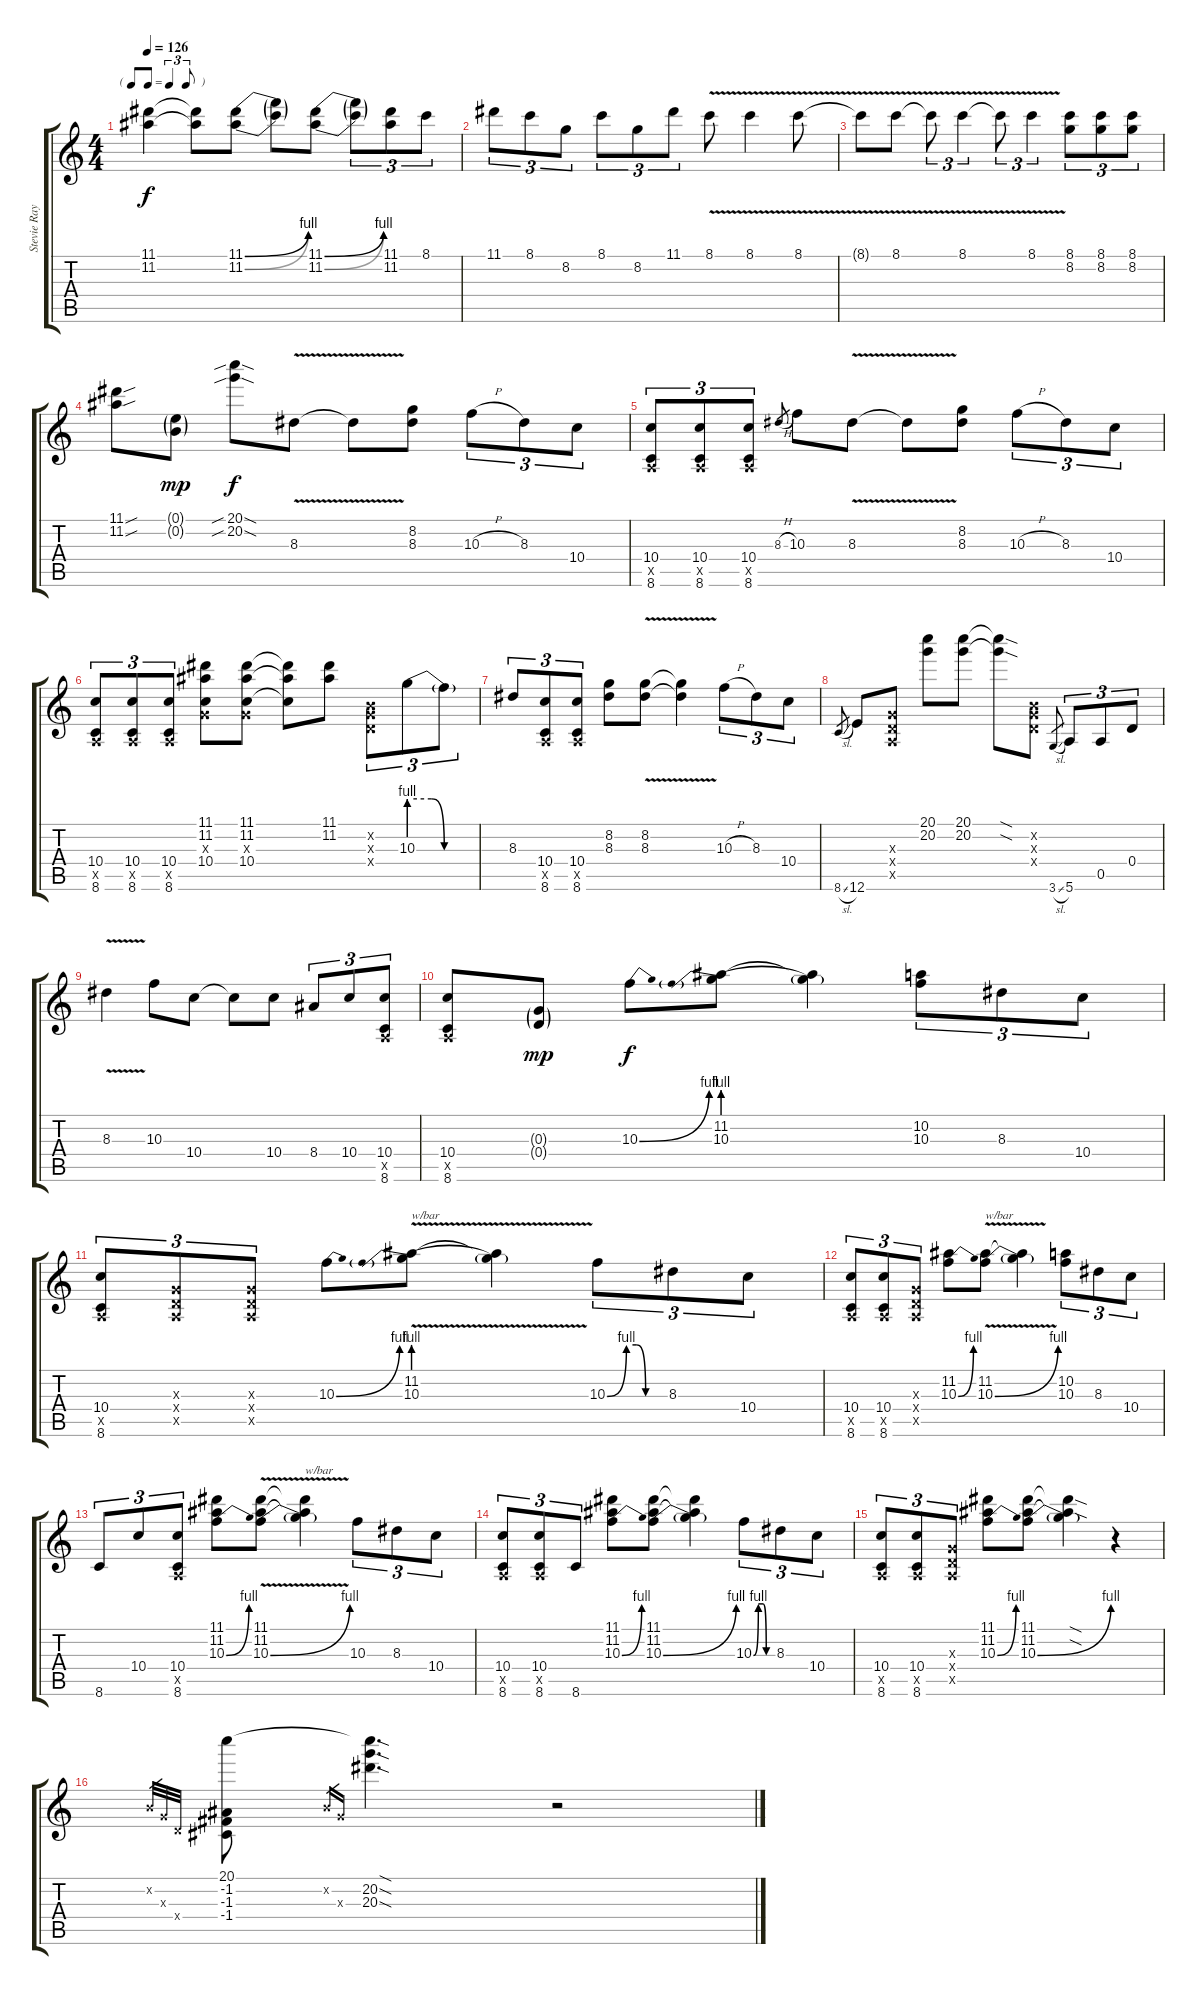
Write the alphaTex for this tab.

\track ("Stevie Ray Vaughan" "Stevie Ray") {instrument distortionguitar}
\staff {score tabs}
\tuning (E4 B3 G3 D3 A2 E2) {hide}
\ts (4 4)
\tf triplet8th
\tempo 126
\clef g2
\ks c
(11.1{t} 11.2{t}).4{dy f} (11.1{t} 11.2{t}).8 (11.1{be (bend 0 0 60 4)} 11.2{be (bend 0 0 60 4)}).8 (11.1{t} 11.2{t}).8 (11.1{be (bend 0 0 60 4)} 11.2{be (bend 0 0 60 4)}).8 (11.1{t} 11.2{t}).8{tu (3 2)} (11.1 11.2).8{tu (3 2)} 8.1.8{tu (3 2)} |
11.1.8{tu (3 2)} 8.1.8{tu (3 2)} 8.2.8{tu (3 2)} 8.1.8{tu (3 2)} 8.2.8{tu (3 2)} 11.1.8{tu (3 2)} 8.1{v}.8 8.1{v}.4 8.1{v}.8 |
8.1{t}.8 8.1{v}.8 8.1{t}.8{tu (3 2)} 8.1{v}.4{tu (3 2)} 8.1{t}.8{tu (3 2)} 8.1{v}.4{tu (3 2)} (8.1 8.2).8{tu (3 2)} (8.1 8.2).8{tu (3 2)} (8.1 8.2).8{tu (3 2)} |
(11.1{sou} 11.2{sou}).8 (0.1{g} 0.2{g}).8{dy mp} (20.1{sib sod} 20.2{sib sod}).8{dy f} 8.3{v}.8 8.3{t}.8 (8.2 8.3).8 10.3{h}.8{tu (3 2)} 8.3.8{tu (3 2)} 10.4.8{tu (3 2)} |
(10.4 0.5{x} 8.6).8{tu (3 2)} (10.4 0.5{x} 8.6).8{tu (3 2)} (10.4 0.5{x} 8.6).8{tu (3 2)} 8.3{h}.8{gr} 10.3.8 8.3{v}.8 8.3{t}.8 (8.2 8.3).8 10.3{h}.8{tu (3 2)} 8.3.8{tu (3 2)} 10.4.8{tu (3 2)} |
(10.4 0.5{x} 8.6).8{tu (3 2)} (10.4 0.5{x} 8.6).8{tu (3 2)} (10.4 0.5{x} 8.6).8{tu (3 2)} (11.1 11.2 0.3{x} 10.4).8 (11.1 11.2 0.3{x} 10.4).8 (11.1{t} 11.2{t} 10.4{t}).8 (11.1 11.2).8 (0.2{x} 0.3{x} 0.4{x}).8{tu (3 2)} 10.3{be (custom 0 4 19 4 30 0 60 0)}.8{tu (3 2)} 10.3{t}.8{tu (3 2)} |
8.3.8{tu (3 2)} (10.4 0.5{x} 8.6).8{tu (3 2)} (10.4 0.5{x} 8.6).8{tu (3 2)} (8.2 8.3).8 (8.2{v} 8.3{v}).8 (8.2{t} 8.3{t}).4 10.3{h}.8{tu (3 2)} 8.3.8{tu (3 2)} 10.4.8{tu (3 2)} |
8.6{sl}.8{gr} 12.6.8 (0.3{x} 0.4{x} 0.5{x}).8 (20.1 20.2).8 (20.1 20.2).8 (20.1{sod t} 20.2{sod t}).8 (0.2{x} 0.3{x} 0.4{x}).8 3.6{sl}.8{gr} 5.6.8{tu (3 2)} 0.5.8{tu (3 2)} 0.4.8{tu (3 2)} |
8.3{v}.4 10.3.8 10.4.8 10.4{t}.8 10.4.8 8.4.8{tu (3 2)} 10.4.8{tu (3 2)} (10.4 0.5{x} 8.6).8{tu (3 2)} |
(10.4 0.5{x} 8.6).8 (0.3{g} 0.4{g}).8{dy mp} 10.3{be (bend 0 0 60 4)}.8{dy f} (11.2 10.3{be (prebend 0 4 60 4)}).8 (11.2{t} 10.3{t}).4 (10.2 10.3).8{tu (3 2)} 8.3.8{tu (3 2)} 10.4.8{tu (3 2)} |
(10.4 0.5{x} 8.6).8{tu (3 2)} (0.3{x} 0.4{x} 0.5{x}).8{tu (3 2)} (0.3{x} 0.4{x} 0.5{x}).8{tu (3 2)} 10.3{be (bend 0 0 60 4)}.8 (11.2{v} 10.3{be (prebend 0 4 60 4) v}).8{txt "w/bar"} (11.2{t} 10.3{t}).4 10.3{be (custom 0 0 20 4 30 4 40 0 60 0)}.8{tu (3 2)} 8.3.8{tu (3 2)} 10.4.8{tu (3 2)} |
(10.4 0.5{x} 8.6).8{tu (3 2)} (10.4 0.5{x} 8.6).8{tu (3 2)} (0.3{x} 0.4{x} 0.5{x}).8{tu (3 2)} (11.2 10.3{be (bend 0 0 60 4)}).8 (11.2{v} 10.3{be (bend 0 0 60 4) v}).8{txt "w/bar"} (11.2{t} 10.3{t}).4 (10.2 10.3).8{tu (3 2)} 8.3.8{tu (3 2)} 10.4.8{tu (3 2)} |
8.6.8{tu (3 2)} 10.4.8{tu (3 2)} (10.4 0.5{x} 8.6).8{tu (3 2)} (11.1 11.2 10.3{be (bend 0 0 60 4)}).8 (11.1{v} 11.2{v} 10.3{be (bend 0 0 60 4)}).8 (11.1{t} 11.2{t} 10.3{t}).4{txt "w/bar"} 10.3.8{tu (3 2)} 8.3.8{tu (3 2)} 10.4.8{tu (3 2)} |
(10.4 0.5{x} 8.6).8{tu (3 2)} (10.4 0.5{x} 8.6).8{tu (3 2)} 8.6.8{tu (3 2)} (11.1 11.2 10.3{be (bend 0 0 60 4)}).8 (11.1 11.2 10.3{be (bend 0 0 60 4)}).8 (11.1{t} 11.2{t} 10.3{t}).4 10.3{be (custom 0 0 15 4 30 4 40 0 60 0)}.8{tu (3 2)} 8.3.8{tu (3 2)} 10.4.8{tu (3 2)} |
(10.4 0.5{x} 8.6).8{tu (3 2)} (10.4 0.5{x} 8.6).8{tu (3 2)} (0.3{x} 0.4{x} 0.5{x}).8{tu (3 2)} (11.1 11.2 10.3{be (bend 0 0 60 4)}).8 (11.1 11.2 10.3{be (bend 0 0 60 4)}).8 (11.1{sod t} 11.2{sod t} 10.3{t}).4 r.4 |
0.2{x}.32{gr} 0.3{x}.32{gr} 0.4{x}.32{gr} (20.1 -1.2 -1.3 -1.4).8 0.2{x}.16{gr} 0.3{x}.16{gr} (20.1{sod t} 20.2{sod} 20.3{sod}).4{d} r.2
